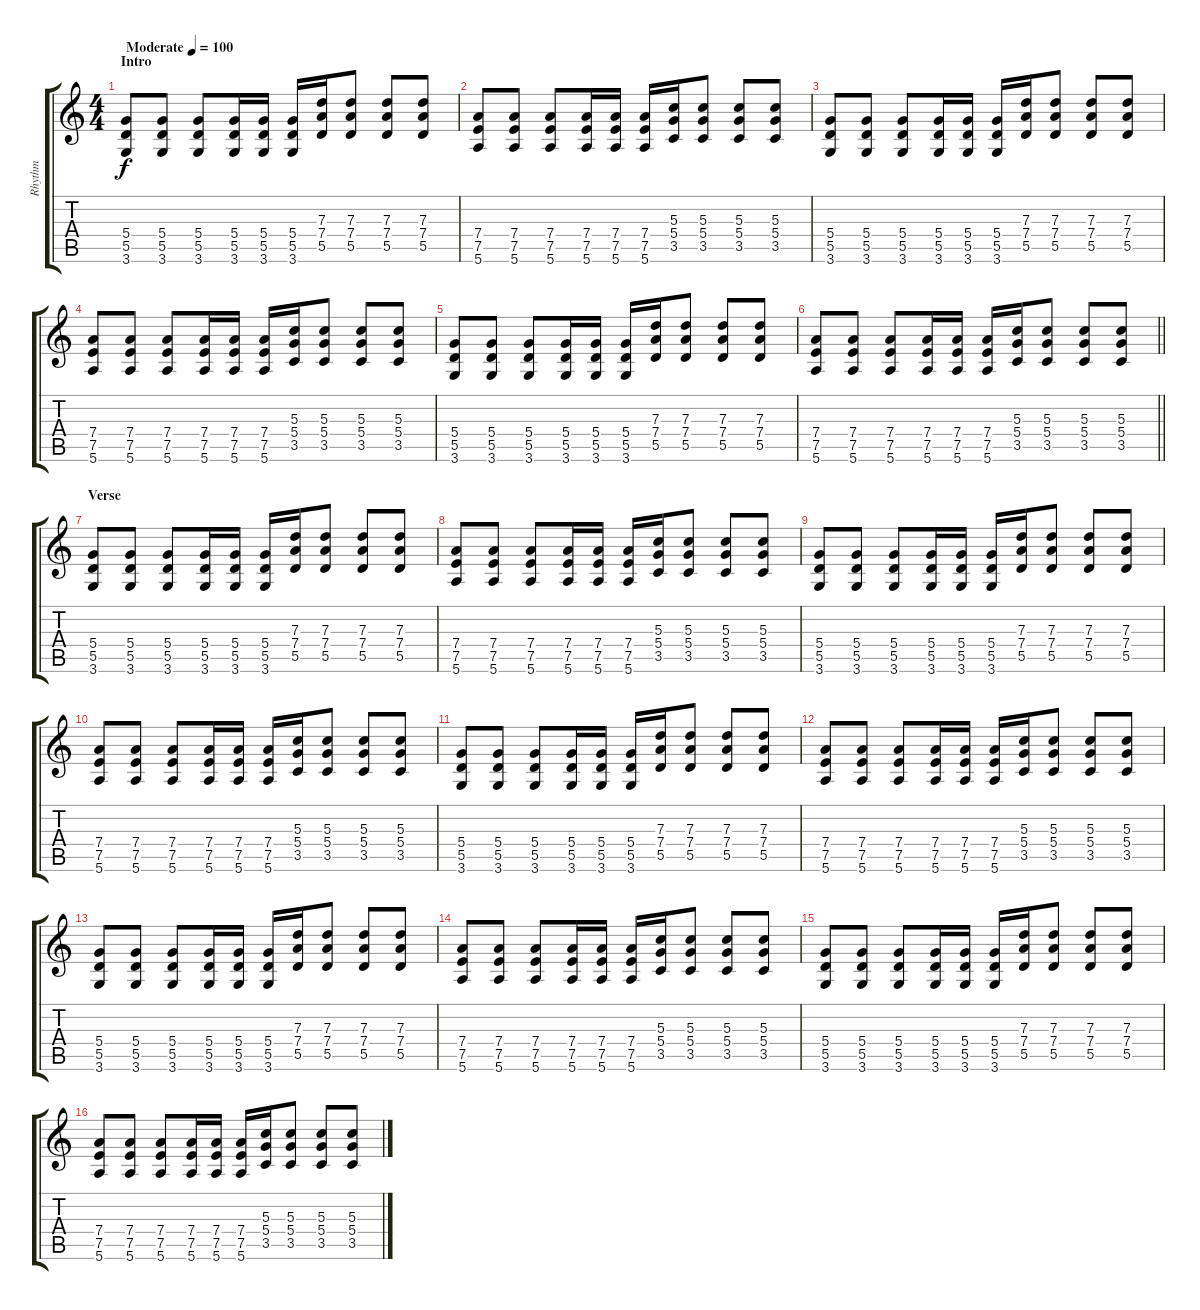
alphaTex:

\track ("Rhythm" "Rhythm") {instrument overdrivenguitar}
\staff {score tabs}
\tuning (E4 B3 G3 D3 A2 E2) {hide}
\ts (4 4)
\section ("" "Intro")
\tempo (100 "Moderate")
\clef g2
\ks c
(5.4 5.5 3.6).8{dy f instrument overdrivenguitar} (5.4 5.5 3.6).8 (5.4 5.5 3.6).8 (5.4 5.5 3.6).16 (5.4 5.5 3.6).16 (5.4 5.5 3.6).16 (7.3 7.4 5.5).16 (7.3 7.4 5.5).8 (7.3 7.4 5.5).8 (7.3 7.4 5.5).8 |
(7.4 7.5 5.6).8 (7.4 7.5 5.6).8 (7.4 7.5 5.6).8 (7.4 7.5 5.6).16 (7.4 7.5 5.6).16 (7.4 7.5 5.6).16 (5.3 5.4 3.5).16 (5.3 5.4 3.5).8 (5.3 5.4 3.5).8 (5.3 5.4 3.5).8 |
(5.4 5.5 3.6).8 (5.4 5.5 3.6).8 (5.4 5.5 3.6).8 (5.4 5.5 3.6).16 (5.4 5.5 3.6).16 (5.4 5.5 3.6).16 (7.3 7.4 5.5).16 (7.3 7.4 5.5).8 (7.3 7.4 5.5).8 (7.3 7.4 5.5).8 |
(7.4 7.5 5.6).8 (7.4 7.5 5.6).8 (7.4 7.5 5.6).8 (7.4 7.5 5.6).16 (7.4 7.5 5.6).16 (7.4 7.5 5.6).16 (5.3 5.4 3.5).16 (5.3 5.4 3.5).8 (5.3 5.4 3.5).8 (5.3 5.4 3.5).8 |
(5.4 5.5 3.6).8 (5.4 5.5 3.6).8 (5.4 5.5 3.6).8 (5.4 5.5 3.6).16 (5.4 5.5 3.6).16 (5.4 5.5 3.6).16 (7.3 7.4 5.5).16 (7.3 7.4 5.5).8 (7.3 7.4 5.5).8 (7.3 7.4 5.5).8 |
\barLineRight lightlight
(7.4 7.5 5.6).8 (7.4 7.5 5.6).8 (7.4 7.5 5.6).8 (7.4 7.5 5.6).16 (7.4 7.5 5.6).16 (7.4 7.5 5.6).16 (5.3 5.4 3.5).16 (5.3 5.4 3.5).8 (5.3 5.4 3.5).8 (5.3 5.4 3.5).8 |
\section ("" "Verse")
(5.4 5.5 3.6).8 (5.4 5.5 3.6).8 (5.4 5.5 3.6).8 (5.4 5.5 3.6).16 (5.4 5.5 3.6).16 (5.4 5.5 3.6).16 (7.3 7.4 5.5).16 (7.3 7.4 5.5).8 (7.3 7.4 5.5).8 (7.3 7.4 5.5).8 |
(7.4 7.5 5.6).8 (7.4 7.5 5.6).8 (7.4 7.5 5.6).8 (7.4 7.5 5.6).16 (7.4 7.5 5.6).16 (7.4 7.5 5.6).16 (5.3 5.4 3.5).16 (5.3 5.4 3.5).8 (5.3 5.4 3.5).8 (5.3 5.4 3.5).8 |
(5.4 5.5 3.6).8 (5.4 5.5 3.6).8 (5.4 5.5 3.6).8 (5.4 5.5 3.6).16 (5.4 5.5 3.6).16 (5.4 5.5 3.6).16 (7.3 7.4 5.5).16 (7.3 7.4 5.5).8 (7.3 7.4 5.5).8 (7.3 7.4 5.5).8 |
(7.4 7.5 5.6).8 (7.4 7.5 5.6).8 (7.4 7.5 5.6).8 (7.4 7.5 5.6).16 (7.4 7.5 5.6).16 (7.4 7.5 5.6).16 (5.3 5.4 3.5).16 (5.3 5.4 3.5).8 (5.3 5.4 3.5).8 (5.3 5.4 3.5).8 |
(5.4 5.5 3.6).8 (5.4 5.5 3.6).8 (5.4 5.5 3.6).8 (5.4 5.5 3.6).16 (5.4 5.5 3.6).16 (5.4 5.5 3.6).16 (7.3 7.4 5.5).16 (7.3 7.4 5.5).8 (7.3 7.4 5.5).8 (7.3 7.4 5.5).8 |
(7.4 7.5 5.6).8 (7.4 7.5 5.6).8 (7.4 7.5 5.6).8 (7.4 7.5 5.6).16 (7.4 7.5 5.6).16 (7.4 7.5 5.6).16 (5.3 5.4 3.5).16 (5.3 5.4 3.5).8 (5.3 5.4 3.5).8 (5.3 5.4 3.5).8 |
(5.4 5.5 3.6).8 (5.4 5.5 3.6).8 (5.4 5.5 3.6).8 (5.4 5.5 3.6).16 (5.4 5.5 3.6).16 (5.4 5.5 3.6).16 (7.3 7.4 5.5).16 (7.3 7.4 5.5).8 (7.3 7.4 5.5).8 (7.3 7.4 5.5).8 |
(7.4 7.5 5.6).8 (7.4 7.5 5.6).8 (7.4 7.5 5.6).8 (7.4 7.5 5.6).16 (7.4 7.5 5.6).16 (7.4 7.5 5.6).16 (5.3 5.4 3.5).16 (5.3 5.4 3.5).8 (5.3 5.4 3.5).8 (5.3 5.4 3.5).8 |
(5.4 5.5 3.6).8 (5.4 5.5 3.6).8 (5.4 5.5 3.6).8 (5.4 5.5 3.6).16 (5.4 5.5 3.6).16 (5.4 5.5 3.6).16 (7.3 7.4 5.5).16 (7.3 7.4 5.5).8 (7.3 7.4 5.5).8 (7.3 7.4 5.5).8 |
(7.4 7.5 5.6).8 (7.4 7.5 5.6).8 (7.4 7.5 5.6).8 (7.4 7.5 5.6).16 (7.4 7.5 5.6).16 (7.4 7.5 5.6).16 (5.3 5.4 3.5).16 (5.3 5.4 3.5).8 (5.3 5.4 3.5).8 (5.3 5.4 3.5).8
